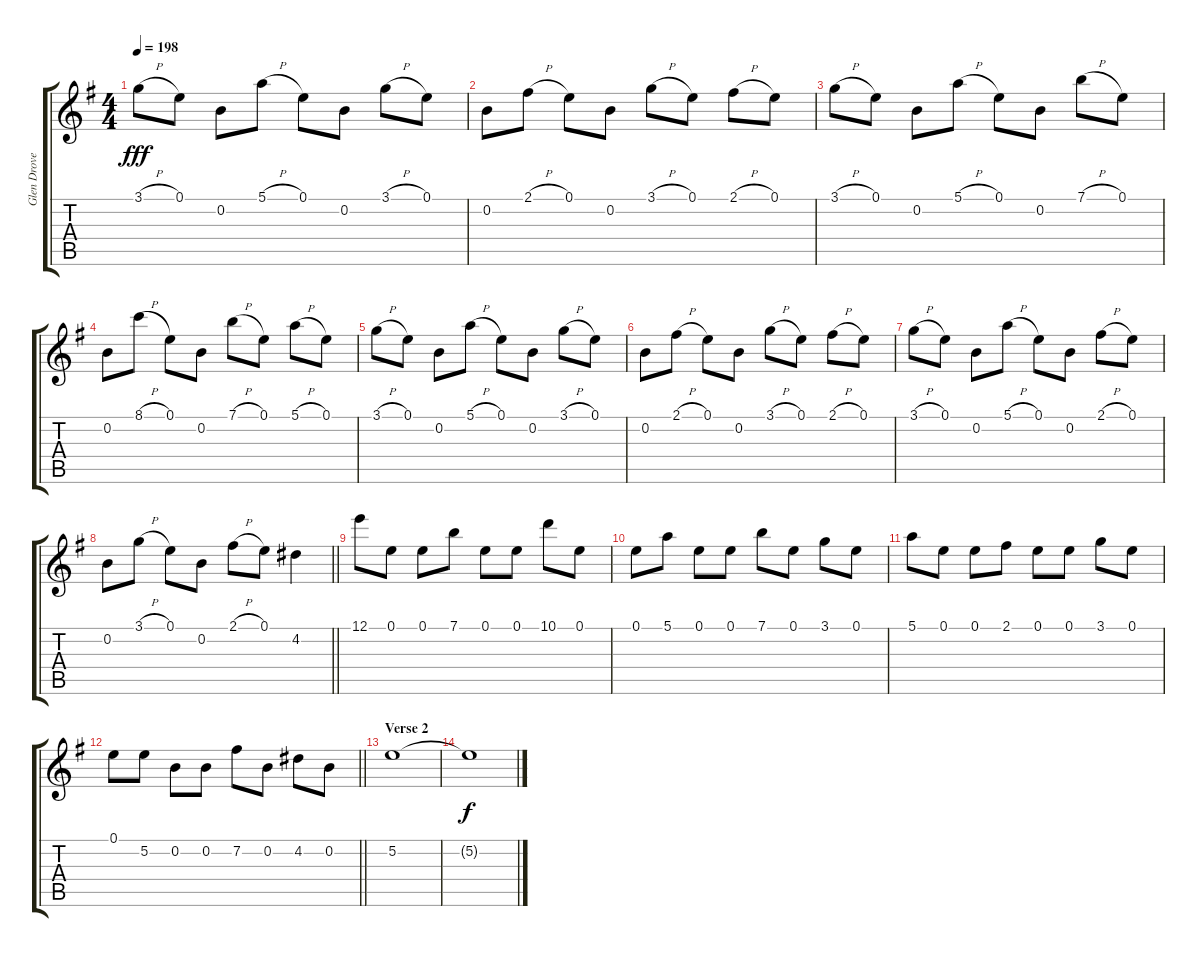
\track ("Glen Drover" "Glen Drove") {instrument overdrivenguitar}
\staff {score tabs}
\tuning (E4 B3 G3 D3 A2 E2) {hide}
\ts (4 4)
\tempo 198
\clef g2
\ks g
3.1{h}.8{dy fff} 0.1.8 0.2.8 5.1{h}.8 0.1.8 0.2.8 3.1{h}.8 0.1.8 |
0.2.8 2.1{h}.8 0.1.8 0.2.8 3.1{h}.8 0.1.8 2.1{h}.8 0.1.8 |
3.1{h}.8 0.1.8 0.2.8 5.1{h}.8 0.1.8 0.2.8 7.1{h}.8 0.1.8 |
0.2.8 8.1{h}.8 0.1.8 0.2.8 7.1{h}.8 0.1.8 5.1{h}.8 0.1.8 |
3.1{h}.8 0.1.8 0.2.8 5.1{h}.8 0.1.8 0.2.8 3.1{h}.8 0.1.8 |
0.2.8 2.1{h}.8 0.1.8 0.2.8 3.1{h}.8 0.1.8 2.1{h}.8 0.1.8 |
3.1{h}.8 0.1.8 0.2.8 5.1{h}.8 0.1.8 0.2.8 2.1{h}.8 0.1.8 |
\barLineRight lightlight
0.2.8 3.1{h}.8 0.1.8 0.2.8 2.1{h}.8 0.1.8 4.2.4 |
12.1.8 0.1.8 0.1.8 7.1.8 0.1.8 0.1.8 10.1.8 0.1.8 |
0.1.8 5.1.8 0.1.8 0.1.8 7.1.8 0.1.8 3.1.8 0.1.8 |
5.1.8 0.1.8 0.1.8 2.1.8 0.1.8 0.1.8 3.1.8 0.1.8 |
\barLineRight lightlight
0.1.8 5.2.8 0.2.8 0.2.8 7.2.8 0.2.8 4.2.8 0.2.8 |
\section ("" "Verse 2")
5.2.1 |
5.2{t}.1{dy f}
